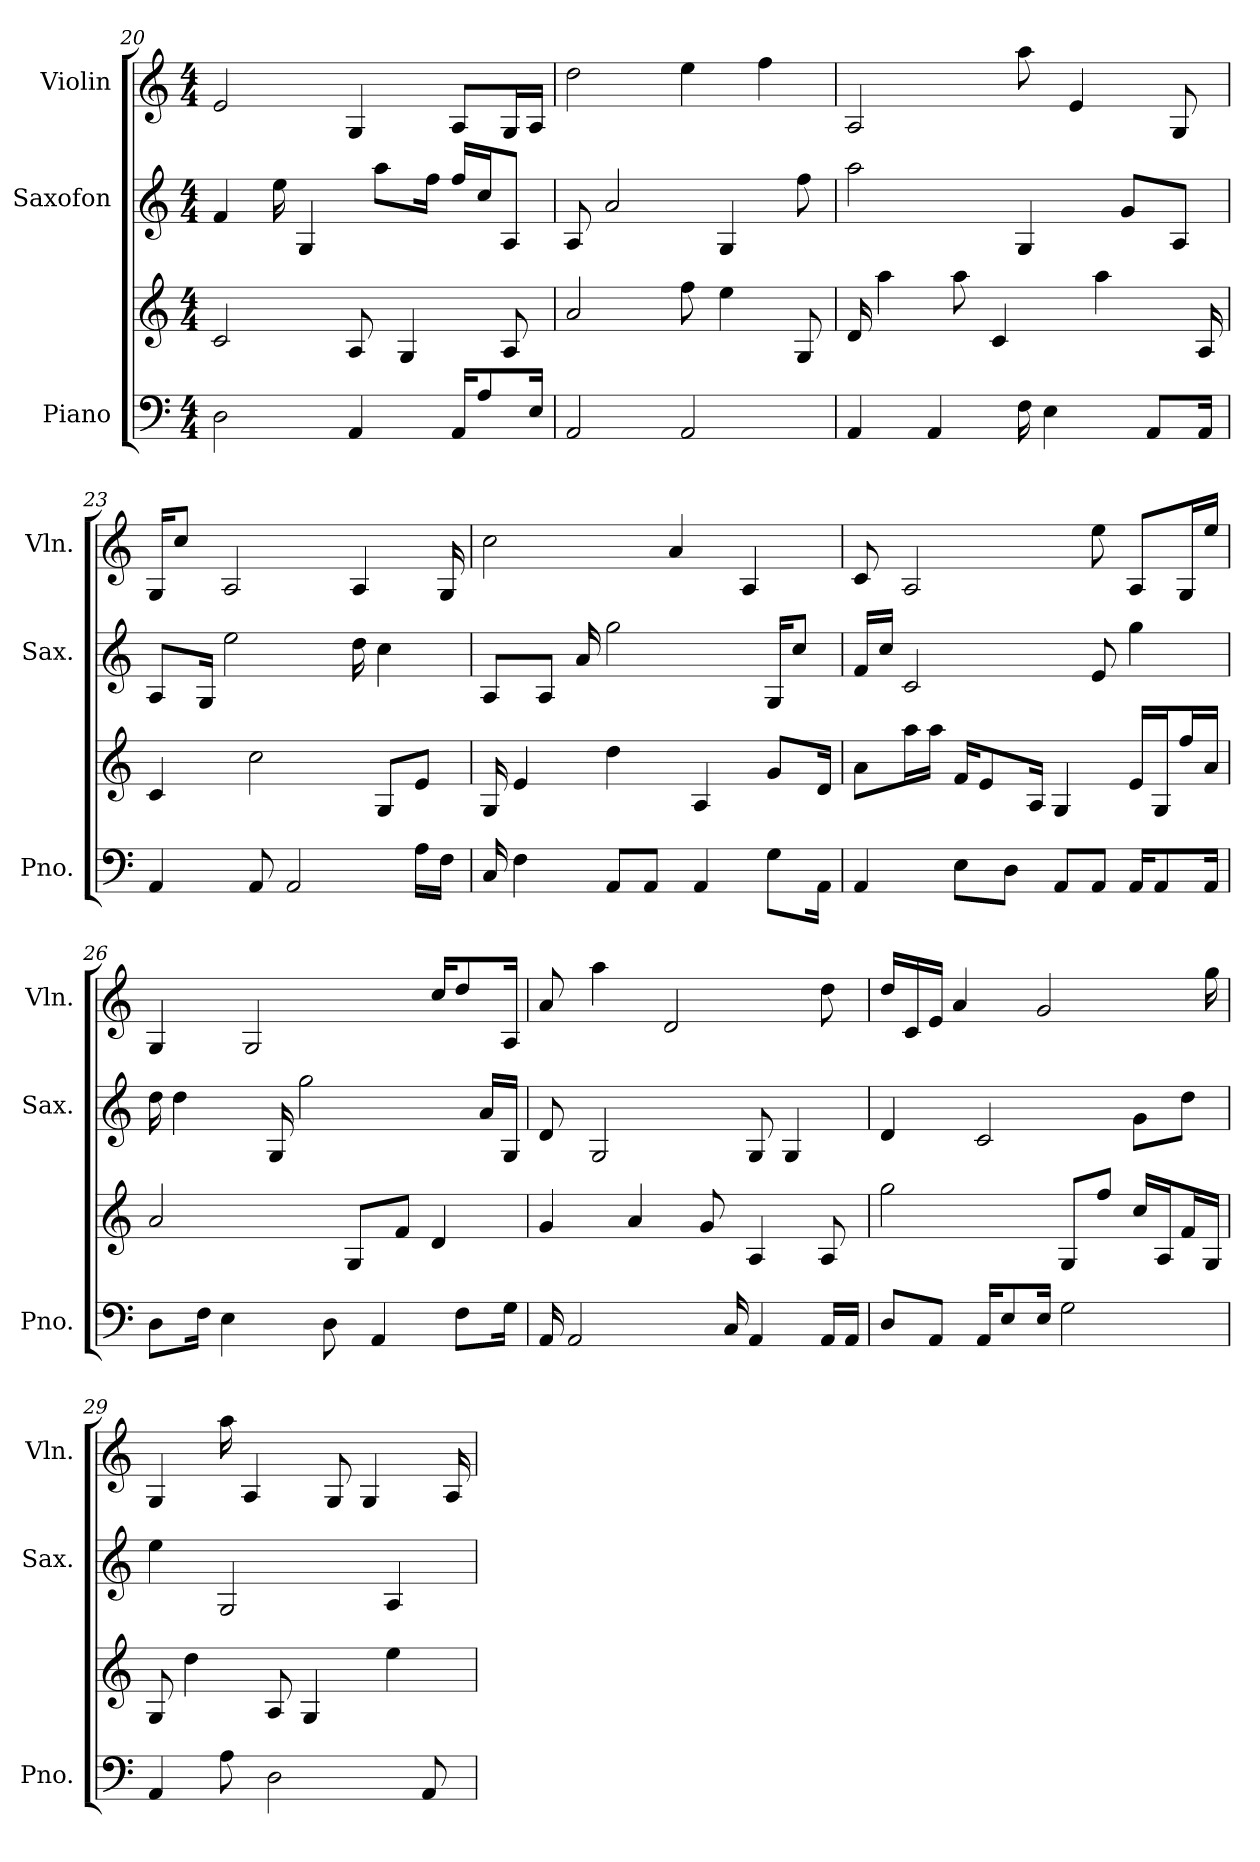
**kern	**kern	**kern	**kern
*part3	*part3	*part2	*part1
*staff4	*staff3	*staff2	*staff1
*I"Piano	*	*I"Saxofon	*I"Violin
*I'Pno.	*	*I'Sax.	*I'Vln.
*clefF4	*clefG2	*clefG2	*clefG2
*M4/4	*M4/4	*M4/4	*M4/4
=20	=20	=20	=20
2D	2c	4f	2e
.	.	16ee	.
.	.	4G	.
4AA	8A	.	4G
.	.	8aa\L	.
.	4G	.	.
.	.	16ff\Jk	.
16AA/KL	.	16ff/LL	8A/L
8A/	.	16cc/J	.
.	8A	8A/J	16G/L
16E/Jk	.	.	16A/JJ
=21	=21	=21	=21
2AA	2a	8A	2dd
.	.	2a	.
2AA	8ff	.	4ee
.	4ee	4G	.
.	.	.	4ff
.	8G	8ff	.
=22	=22	=22	=22
4AA	16d	2aa	2A
.	4aa	.	.
4AA	.	.	.
.	8aa	.	.
.	4c	.	.
16F	.	4G	8aa
4E	.	.	.
.	.	.	4e
.	4aa	.	.
.	.	8g/L	.
8AA/L	.	.	.
.	.	8A/J	8G
16AA/Jk	16A	.	.
=23	=23	=23	=23
4AA	4c	8A/L	16G/KL
.	.	.	8cc/J
.	.	16G/Jk	.
.	.	2ee	2A
8AA	2cc	.	.
2AA	.	.	.
.	.	16dd	4A
.	8G/L	4cc	.
16A\LL	8e/J	.	.
16F\JJ	.	.	16G
=24	=24	=24	=24
16C	16G	8A/L	2cc
4F	4e	.	.
.	.	8A/J	.
.	.	16a	.
8AA/L	4dd	2gg	.
8AA/J	.	.	.
.	.	.	4a
4AA	4A	.	.
.	.	.	4A
8G\L	8g/L	16G/KL	.
.	.	8cc/J	.
16AA\Jk	16d/Jk	.	.
=25	=25	=25	=25
4AA	8a\L	16f/LL	8c
.	.	16cc/JJ	.
.	16aa\L	2c	2A
.	16aa\JJ	.	.
8E\L	16f/KL	.	.
.	8e/	.	.
8D\J	.	.	.
.	16A/Jk	.	.
8AA/L	4G	.	.
8AA/J	.	8e	8ee
16AA/KL	16e/LL	4gg	8A/L
8AA/	16G/J	.	.
.	16ff/L	.	16G/L
16AA/Jk	16a/JJ	.	16ee/JJ
=26	=26	=26	=26
8D\L	2a	16dd	4G
.	.	4dd	.
16F\Jk	.	.	.
4E	.	.	.
.	.	.	2G
.	.	16G	.
.	.	2gg	.
8D	.	.	.
.	8G/L	.	.
4AA	.	.	.
.	8f/J	.	.
.	4d	.	16cc/KL
8F\L	.	.	8dd/
.	.	16a/LL	.
16G\Jk	.	16G/JJ	16A/Jk
=27	=27	=27	=27
16AA	4g	8d	8a
2AA	.	.	.
.	.	2G	4aa
.	4a	.	.
.	.	.	2d
.	8g	.	.
16C	.	.	.
4AA	4A	8G	.
.	.	4G	.
16AA/LL	8A	.	8dd
16AA/JJ	.	.	.
=28	=28	=28	=28
8D/L	2gg	4d	16dd/LL
.	.	.	16c/
8AA/J	.	.	16e/JJ
.	.	.	4a
16AA/KL	.	2c	.
8E/	.	.	.
16E/Jk	.	.	2g
2G	8G/L	.	.
.	8ff/J	.	.
.	16cc/LL	8g\L	.
.	16A/J	.	.
.	16f/L	8dd\J	.
.	16G/JJ	.	16gg
=29	=29	=29	=29
4AA	8G	4ee	4G
.	4dd	.	.
8A	.	2G	16aa
.	.	.	4A
2D	8A	.	.
.	4G	.	.
.	.	.	8G
.	.	.	4G
.	4ee	4A	.
8AA	.	.	.
.	.	.	16A
=	=	=	=
*-	*-	*-	*-
